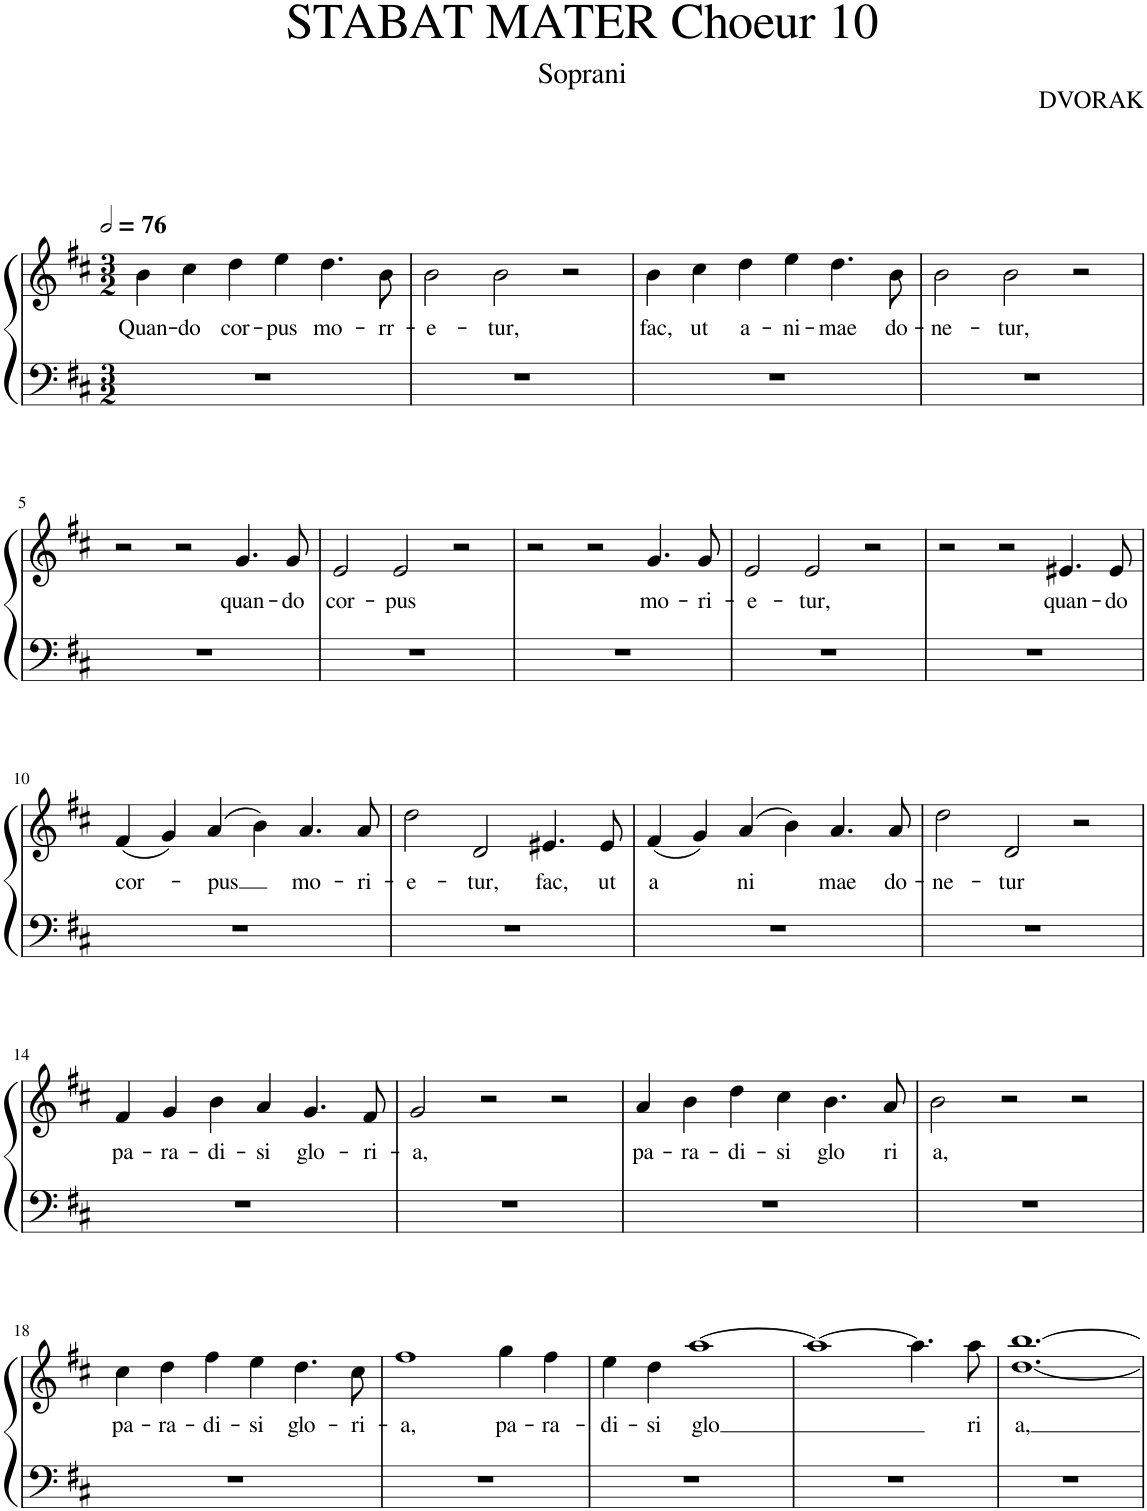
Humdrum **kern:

**kern	**kern	**text
*part1	*part1	*part1
*staff2	*staff1	*staff1
*I"Piano	*	*
*I'Pno.	*	*
*clefF4	*clefG2	*
*k[f#c#]	*k[f#c#]	*
*M3/2	*M3/2	*
*MM152	*MM152	*
=1	=1	=1
!	!	!LO:LY:b
1.r	4b\	Quan-
!	!	!LO:LY:b
.	4cc#\	-do
!	!	!LO:LY:b
.	4dd\	cor-
!	!	!LO:LY:b
.	4ee\	-pus
!	!	!LO:LY:b
.	4.dd\	mo-
!	!	!LO:LY:b
.	8b\	-rr-
=2	=2	=2
!	!	!LO:LY:b
1.r	2b\	-e-
!	!	!LO:LY:b
.	2b\	-tur,
.	2r	.
=3	=3	=3
!	!	!LO:LY:b
1.r	4b\	fac,
!	!	!LO:LY:b
.	4cc#\	ut
!	!	!LO:LY:b
.	4dd\	a-
!	!	!LO:LY:b
.	4ee\	-ni-
!	!	!LO:LY:b
.	4.dd\	-mae
!	!	!LO:LY:b
.	8b\	do-
=4	=4	=4
!	!	!LO:LY:b
1.r	2b\	-ne-
!	!	!LO:LY:b
.	2b\	-tur,
.	2r	.
!!LO:LB:g=z
=5	=5	=5
1.r	2r	.
.	2r	.
!	!	!LO:LY:b
.	4.g/	quan-
!	!	!LO:LY:b
.	8g/	-do
=6	=6	=6
!	!	!LO:LY:b
1.r	2e/	cor-
!	!	!LO:LY:b
.	2e/	-pus
.	2r	.
=7	=7	=7
1.r	2r	.
.	2r	.
!	!	!LO:LY:b
.	4.g/	mo-
!	!	!LO:LY:b
.	8g/	-ri-
=8	=8	=8
!	!	!LO:LY:b
1.r	2e/	-e-
!	!	!LO:LY:b
.	2e/	-tur,
.	2r	.
=9	=9	=9
1.r	2r	.
.	2r	.
!	!	!LO:LY:b
.	4.e#X/	quan-
!	!	!LO:LY:b
.	8e#/	-do
!!LO:LB:g=z
=10	=10	=10
!	!	!LO:LY:b
1.r	(4f#/	cor-
.	4g/)	.
!	!	!LO:LY:b
.	(4a/	-pus
.	4b\)	.
!	!	!LO:LY:b
.	4.a/	mo-
!	!	!LO:LY:b
.	8a/	-ri-
=11	=11	=11
!	!	!LO:LY:b
1.r	2dd\	-e-
!	!	!LO:LY:b
.	2d/	-tur,
!	!	!LO:LY:b
.	4.e#X/	fac,
!	!	!LO:LY:b
.	8e#/	ut
=12	=12	=12
!	!	!LO:LY:b
1.r	(4f#/	a
.	4g/)	.
!	!	!LO:LY:b
.	(4a/	ni
.	4b\)	.
!	!	!LO:LY:b
.	4.a/	mae
!	!	!LO:LY:b
.	8a/	do-
=13	=13	=13
!	!	!LO:LY:b
1.r	2dd\	-ne-
!	!	!LO:LY:b
.	2d/	-tur
.	2r	.
!!LO:LB:g=z
=14	=14	=14
!	!	!LO:LY:b
1.r	4f#/	pa-
!	!	!LO:LY:b
.	4g/	-ra-
!	!	!LO:LY:b
.	4b\	-di-
!	!	!LO:LY:b
.	4a/	-si
!	!	!LO:LY:b
.	4.g/	glo-
!	!	!LO:LY:b
.	8f#/	-ri-
=15	=15	=15
!	!	!LO:LY:b
1.r	2g/	-a,
.	2r	.
.	2r	.
=16	=16	=16
!	!	!LO:LY:b
1.r	4a/	pa-
!	!	!LO:LY:b
.	4b\	-ra-
!	!	!LO:LY:b
.	4dd\	-di-
!	!	!LO:LY:b
.	4cc#\	-si
!	!	!LO:LY:b
.	4.b\	glo
!	!	!LO:LY:b
.	8a/	ri
=17	=17	=17
!	!	!LO:LY:b
1.r	2b\	a,
.	2r	.
.	2r	.
!!LO:LB:g=z
=18	=18	=18
!	!	!LO:LY:b
1.r	4cc#\	pa-
!	!	!LO:LY:b
.	4dd\	-ra-
!	!	!LO:LY:b
.	4ff#\	-di-
!	!	!LO:LY:b
.	4ee\	-si
!	!	!LO:LY:b
.	4.dd\	glo-
!	!	!LO:LY:b
.	8cc#\	-ri-
=19	=19	=19
!	!	!LO:LY:b
1.r	1ff#	-a,
!	!	!LO:LY:b
.	4gg\	pa-
!	!	!LO:LY:b
.	4ff#\	-ra-
=20	=20	=20
!	!	!LO:LY:b
1.r	4ee\	-di-
!	!	!LO:LY:b
.	4dd\	-si
!	!	!LO:LY:b
.	[1aa	glo
=21	=21	=21
1.r	1aa_	.
.	4.aa\]	.
!	!	!LO:LY:b
.	8aa\	ri
=22	=22	=22
!	!	!LO:LY:b
1.r	[1.dd [1.bb	a,
=	=	=
*-	*-	*-
